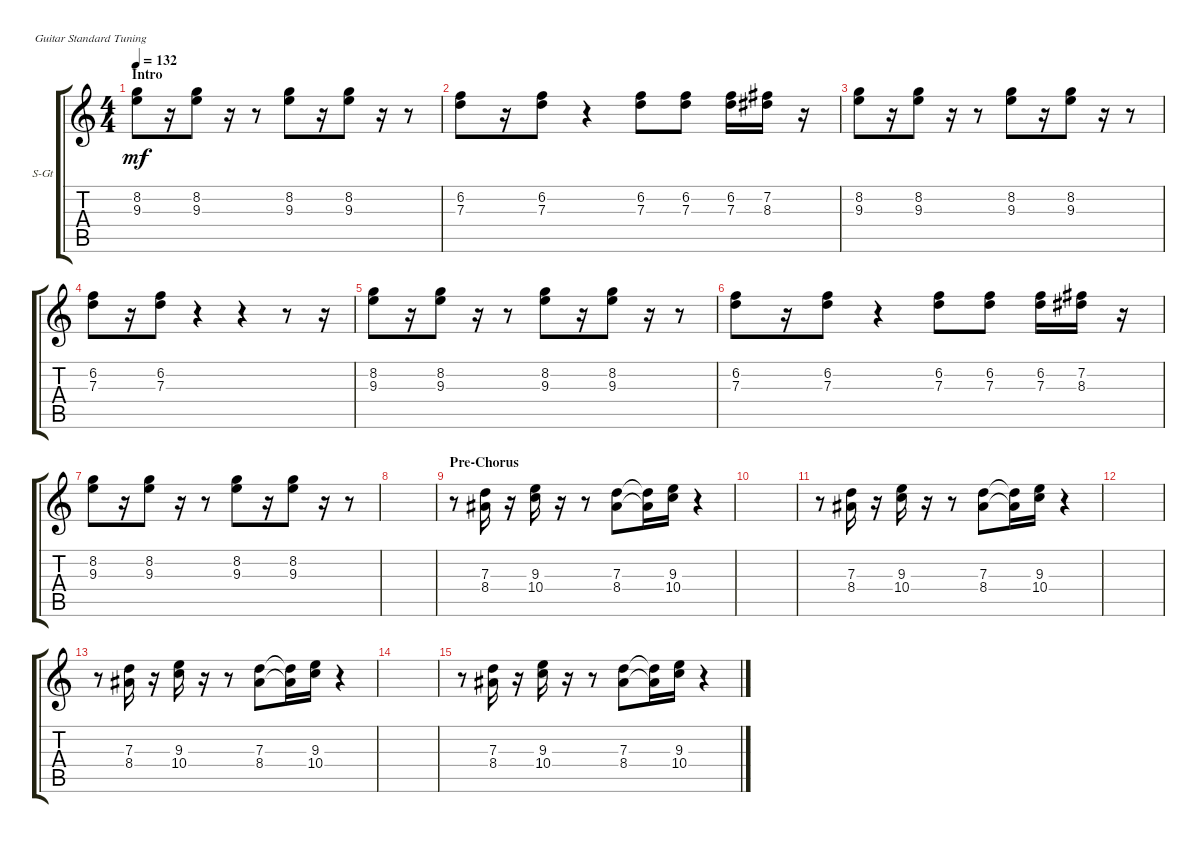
\defaultSystemsLayout 4
\bracketExtendMode groupsimilarinstruments
\firstSystemTrackNameOrientation horizontal
\otherSystemsTrackNameOrientation horizontal
\track ("Vibraphone" "S-Gt") {instrument acousticguitarsteel}
\staff {score tabs}
\tuning (E4 B3 G3 D3 A2 E2)
\ts (4 4)
\section ("" "Intro")
\tempo 132
\clef g2
\scale
0.485477
\ks c
(9.3 8.2).8{dy mf instrument acousticguitarsteel} r.16 (9.3 8.2).8 r.16 r.8 (9.3 8.2).8 r.16 (9.3 8.2).8 r.16 r.8 |
\scale
0.257261 (7.3 6.2).8 r.16 (7.3 6.2).8 r.4 (7.3 6.2).8 (7.3 6.2).8 (7.3 6.2).16 (8.3 7.2).16 r.16 |
\scale
0.257261 (9.3 8.2).8 r.16 (9.3 8.2).8 r.16 r.8 (9.3 8.2).8 r.16 (9.3 8.2).8 r.16 r.8 |
\scale
0.333333 (7.3 6.2).8 r.16 (7.3 6.2).8 r.4 r.4 r.8 r.16 |
\scale
0.333333 (9.3 8.2).8 r.16 (9.3 8.2).8 r.16 r.8 (9.3 8.2).8 r.16 (9.3 8.2).8 r.16 r.8 |
\scale
0.333333 (7.3 6.2).8 r.16 (7.3 6.2).8 r.4 (7.3 6.2).8 (7.3 6.2).8 (7.3 6.2).16 (8.3 7.2).16 r.16 |
\scale
0.333333 (9.3 8.2).8 r.16 (9.3 8.2).8 r.16 r.8 (9.3 8.2).8 r.16 (9.3 8.2).8 r.16 r.8 |
\scale
0.333333 |
\section ("" "Pre-Chorus")
\scale
0.333333 r.8 (8.4 7.3).16 r.16 (10.4 9.3).16 r.16 r.8 (8.4 7.3).8 (8.4{t} 7.3{t}).16 (10.4 9.3).16 r.4 |
|
r.8 (8.4 7.3).16 r.16 (10.4 9.3).16 r.16 r.8 (8.4 7.3).8 (8.4{t} 7.3{t}).16 (10.4 9.3).16 r.4 |
|
r.8 (8.4 7.3).16 r.16 (10.4 9.3).16 r.16 r.8 (8.4 7.3).8 (8.4{t} 7.3{t}).16 (10.4 9.3).16 r.4 |
|
r.8 (8.4 7.3).16 r.16 (10.4 9.3).16 r.16 r.8 (8.4 7.3).8 (8.4{t} 7.3{t}).16 (10.4 9.3).16 r.4
